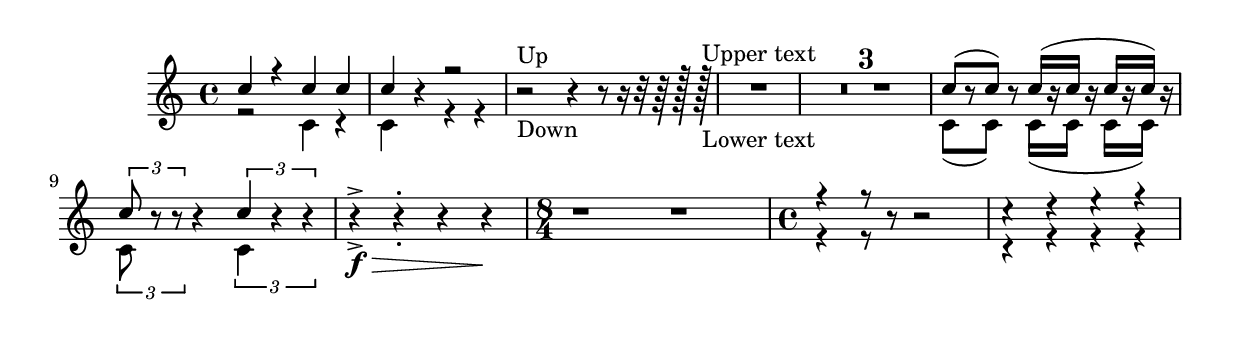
\version "2.19.80"

\header {
  texidoc = "Test for merging rests in different voices."
}

\paper {
  ragged-right = ##f
}

voiceA = \relative {
  % no rest merges
  c''4 r c c |

  % does not combine differently written rests
  c4 r r2 |

  % all rests merged
  r2^"Up" r4 r8 r16 r32 r64 r128 r |

  % multi-measure rests are combined
  R1^"Upper text" |

  % compressed multi-measure rests are combined
  R1*3 |

  % combining between beams, slurs
  c8[( r c]) r c16[( r c] r c[ r c]) r |

  % combining in tuplets
  \tuplet 3/2 { c8 r r } r4 \tuplet 3/2 { c4 r r } |

  % accents on rest, dynamics still aligned
  r4->\f\> r-. r r\! |

  % Non-multimeasure whole rests merged at the correct vertical position
  \time 8/4
  r1 r1

  % Ensure when suspending merging rests are in their usual positions
  \time 4/4
  \set Staff.suspendRestMerging = ##t
  r4 r8
  \set Staff.suspendRestMerging = ##f
  r8 r2 |

  % Don't merge pitched rests
  c4\rest d\rest e\rest f\rest |
}

voiceB = \relative {
  r2 c'4 r |
  c4 r r r |
  r2_"Down" r4 r8 r16 r32 r64 r128 r |
  R1_"Lower text" |
  R1*3 |
  c8[( r c]) r c16[( r c] r c[ r c]) r |
  \tuplet 3/2 { c8 r r } r4 \tuplet 3/2 { c4 r r } |
  r4-> r-. r r |
  r1 r1 |
  r4 r8 r r2 |
  r4 r r r |
}

voiceC = \relative {
  s1*2 |
  r2 r4 r8 r16 r32 r64 r128 r | % Combines rests from more than 2 voices
}

\score {
  \new Staff \with {
      \consists "Merge_rests_engraver"
  } <<
    \compressFullBarRests
    \new Voice { \voiceOne \voiceA }
    \new Voice { \voiceTwo \voiceB }
    \new Voice { \voiceThree \voiceC }
  >>
}
